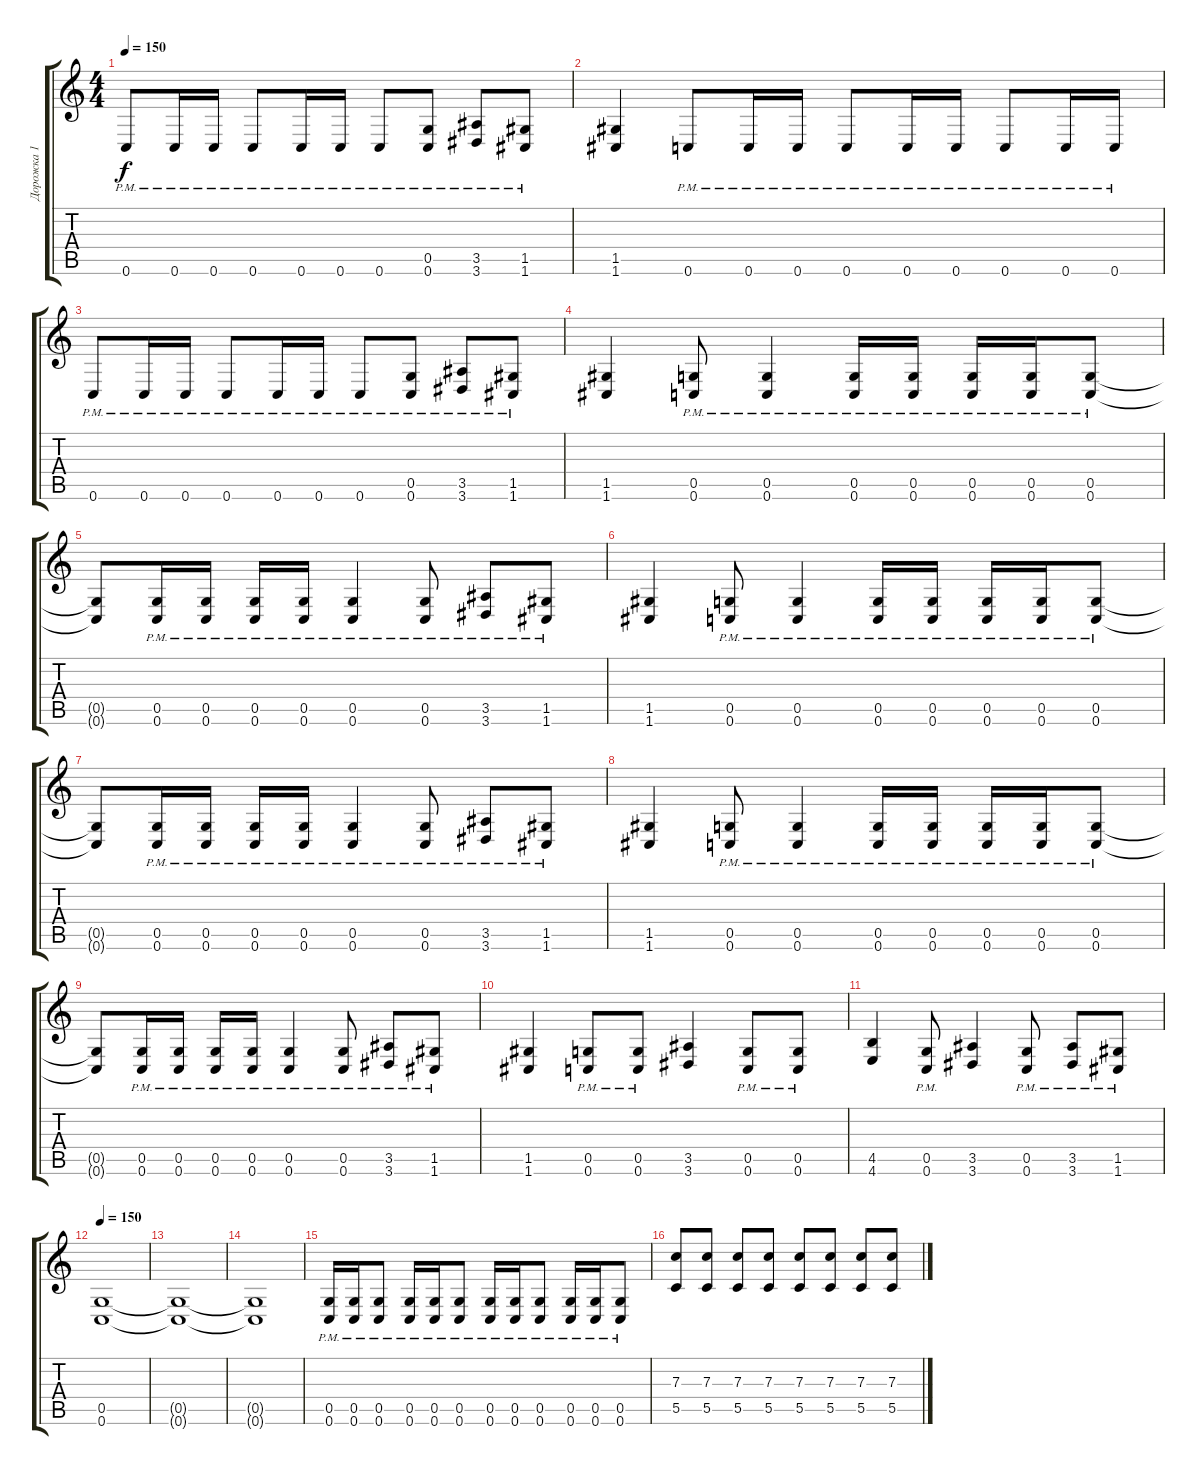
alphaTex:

\track ("Дорожка 1" "Дорожка 1") {instrument distortionguitar}
\staff {score tabs}
\tuning (D4 A3 F3 C3 G2 C2) {hide}
\ts (4 4)
\tempo 150
\clef g2
\ks c
0.6{pm}.8{dy f} 0.6{pm}.16 0.6{pm}.16 0.6{pm}.8 0.6{pm}.16 0.6{pm}.16 0.6{pm}.8 (0.5{pm} 0.6{pm}).8 (3.5{pm} 3.6{pm}).8 (1.5{pm} 1.6{pm}).8 |
(1.5 1.6).4 0.6{pm}.8 0.6{pm}.16 0.6{pm}.16 0.6{pm}.8 0.6{pm}.16 0.6{pm}.16 0.6{pm}.8 0.6{pm}.16 0.6{pm}.16 |
0.6{pm}.8 0.6{pm}.16 0.6{pm}.16 0.6{pm}.8 0.6{pm}.16 0.6{pm}.16 0.6{pm}.8 (0.5{pm} 0.6{pm}).8 (3.5{pm} 3.6{pm}).8 (1.5{pm} 1.6{pm}).8 |
(1.5 1.6).4 (0.5{pm} 0.6{pm}).8 (0.5{pm} 0.6{pm}).4 (0.5{pm} 0.6{pm}).16 (0.5{pm} 0.6{pm}).16 (0.5{pm} 0.6{pm}).16 (0.5{pm} 0.6{pm}).16 (0.5{pm} 0.6{pm}).8 |
(0.5{t} 0.6{t}).8 (0.5{pm} 0.6{pm}).16 (0.5{pm} 0.6{pm}).16 (0.5{pm} 0.6{pm}).16 (0.5{pm} 0.6{pm}).16 (0.5{pm} 0.6{pm}).4 (0.5{pm} 0.6{pm}).8 (3.5{pm} 3.6{pm}).8 (1.5{pm} 1.6{pm}).8 |
(1.5 1.6).4 (0.5{pm} 0.6{pm}).8 (0.5{pm} 0.6{pm}).4 (0.5{pm} 0.6{pm}).16 (0.5{pm} 0.6{pm}).16 (0.5{pm} 0.6{pm}).16 (0.5{pm} 0.6{pm}).16 (0.5{pm} 0.6{pm}).8 |
(0.5{t} 0.6{t}).8 (0.5{pm} 0.6{pm}).16 (0.5{pm} 0.6{pm}).16 (0.5{pm} 0.6{pm}).16 (0.5{pm} 0.6{pm}).16 (0.5{pm} 0.6{pm}).4 (0.5{pm} 0.6{pm}).8 (3.5{pm} 3.6{pm}).8 (1.5{pm} 1.6{pm}).8 |
(1.5 1.6).4 (0.5{pm} 0.6{pm}).8 (0.5{pm} 0.6{pm}).4 (0.5{pm} 0.6{pm}).16 (0.5{pm} 0.6{pm}).16 (0.5{pm} 0.6{pm}).16 (0.5{pm} 0.6{pm}).16 (0.5{pm} 0.6{pm}).8 |
(0.5{t} 0.6{t}).8 (0.5{pm} 0.6{pm}).16 (0.5{pm} 0.6{pm}).16 (0.5{pm} 0.6{pm}).16 (0.5{pm} 0.6{pm}).16 (0.5{pm} 0.6{pm}).4 (0.5{pm} 0.6{pm}).8 (3.5{pm} 3.6{pm}).8 (1.5{pm} 1.6{pm}).8 |
(1.5 1.6).4 (0.5{pm} 0.6{pm}).8 (0.5{pm} 0.6{pm}).8 (3.5 3.6).4 (0.5{pm} 0.6{pm}).8 (0.5{pm} 0.6{pm}).8 |
(4.5 4.6).4 (0.5{pm} 0.6{pm}).8 (3.5 3.6).4 (0.5{pm} 0.6{pm}).8 (3.5{pm} 3.6{pm}).8 (1.5{pm} 1.6{pm}).8 |
\tempo 150
(0.5 0.6).1 |
(0.5{t} 0.6{t}).1 |
(0.5{t} 0.6{t}).1 |
(0.5{pm} 0.6{pm}).16 (0.5{pm} 0.6{pm}).16 (0.5{pm} 0.6{pm}).8 (0.5{pm} 0.6{pm}).16 (0.5{pm} 0.6{pm}).16 (0.5{pm} 0.6{pm}).8 (0.5{pm} 0.6{pm}).16 (0.5{pm} 0.6{pm}).16 (0.5{pm} 0.6{pm}).8 (0.5{pm} 0.6{pm}).16 (0.5{pm} 0.6{pm}).16 (0.5{pm} 0.6{pm}).8 |
(7.3 5.5).8 (7.3 5.5).8 (7.3 5.5).8 (7.3 5.5).8 (7.3 5.5).8 (7.3 5.5).8 (7.3 5.5).8 (7.3 5.5).8
